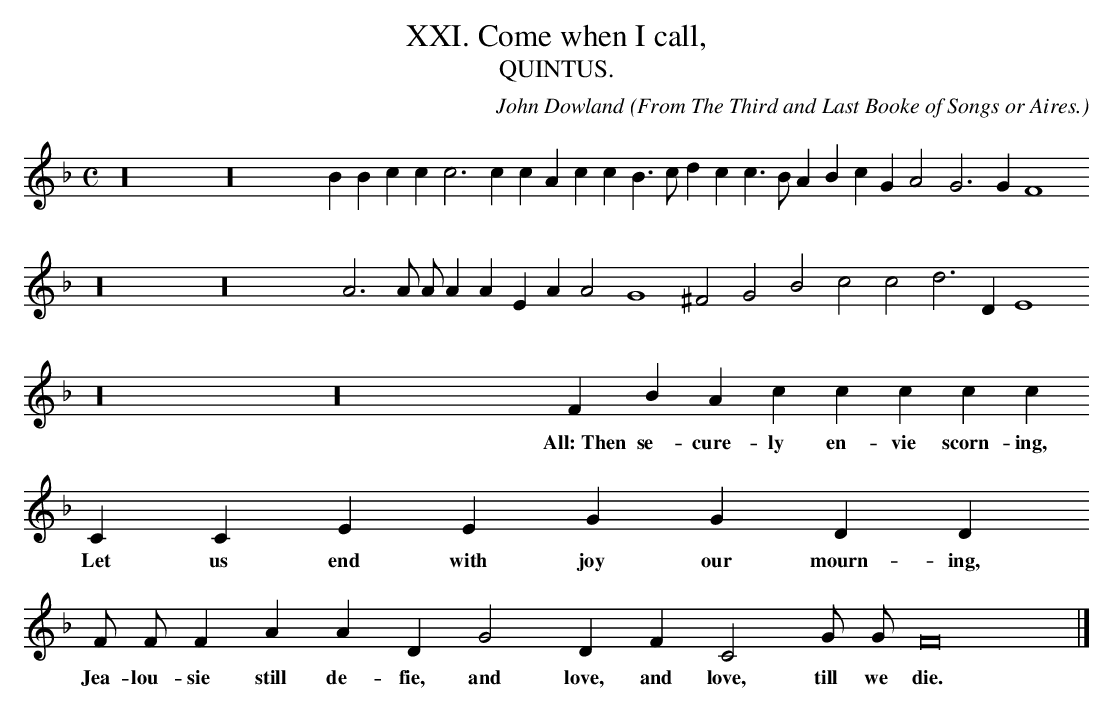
X:1
T:XXI. Come when I call,
T:QUINTUS.
C: John Dowland
O: From The Third and Last Booke of Songs or Aires.
O: Newly composed to sing to the Lute, Orpharion, or viols,
O: and a dialogue for a base and meane Lute with five voices to sing thereto.
M:C
L:1/4
K:F major -8va
z16 z16 B  B c c c3 c c A c c B > c d c c > B A B c G A2 G3 G F4
z16 z16 A3 A/ A/ A A E A A2 G4 ^F2 G2 B2 c2 c2 d3 D E4
z16 z16 F B A c c c c c
w: All:~Then se- cure- ly en- vie scorn- ing,
C C E E G G  D D
w: Let us end with joy our mourn- ing,
F/ F/ F A A D G2 D F C2 G/ G/ F8 |]
w: Jea- lou- sie still de- fie, and love, and love, till we die.
